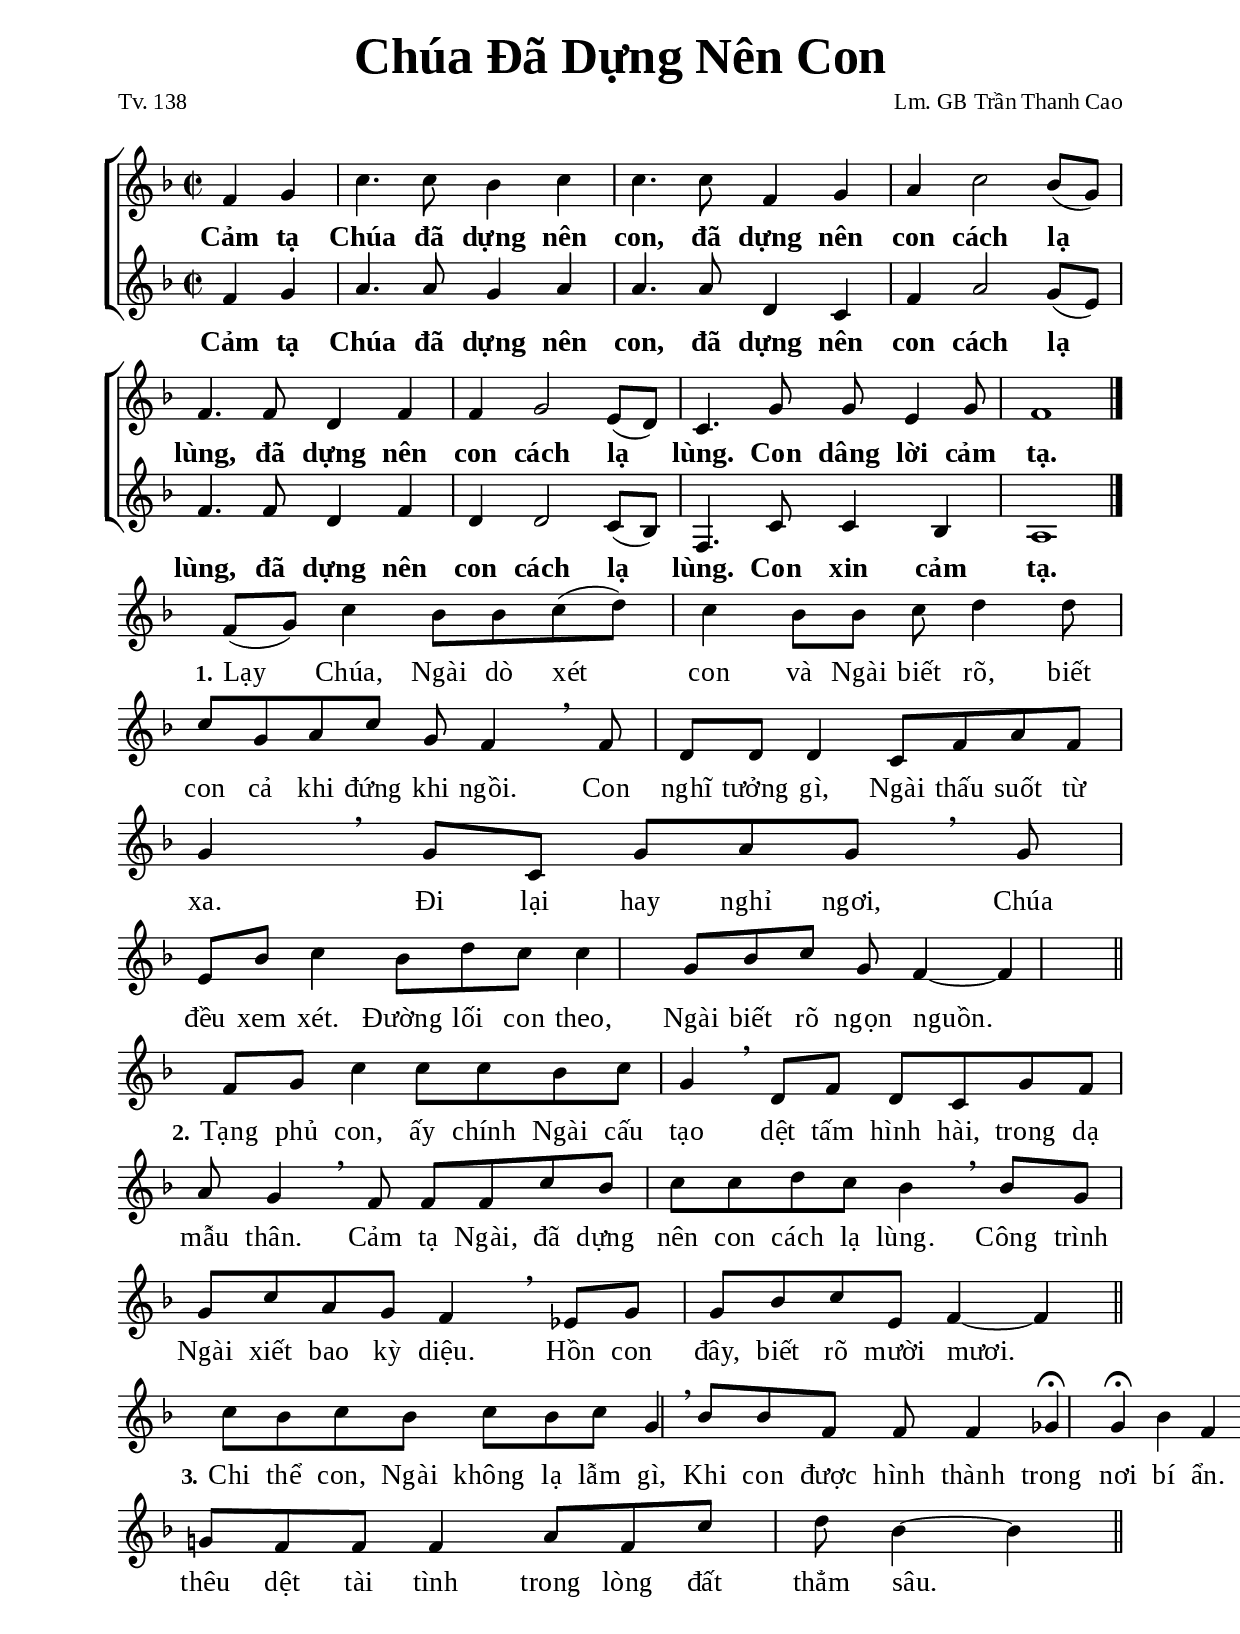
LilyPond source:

% Cài đặt chung
\version "2.22.1"
\include "english.ly"

\header {
  title = \markup { \fontsize #3 "Chúa Đã Dựng Nên Con" }
  poet = "Tv. 138"
  composer = "Lm. GB Trần Thanh Cao"
  arranger = " "
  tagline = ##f
}

% Nhạc điệp khúc
nhacDiepKhucSop = \relative c' {
  \partial 2 f4 g |
  c4. c8 bf4 c |
  c4. c8 f,4 g |
  a c2 bf8 _(g) |
  f4. f8 d4 f |
  f g2 e8 _(d) |
  c4. g'8 g e4 g8 |
  f1 \bar "|."
}

nhacDiepKhucBas = \relative c' {
  \partial 2 f4 g |
  a4. a8 g4 a |
  a4. a8 d,4 c |
  f a2 g8 (e) |
  f4. f8 d4 f |
  d d2 c8 (bf) |
  f4. c'8 c4 bf |
  a1
}

% Nhạc phiên khúc
nhacPhienKhucMot = \relative c' {
  f8 (g) c4 bf8 bf c (d) c4
  bf8 bf c d4 d8 c g a c g f4 \breathe
  f8 d d d4 c8 f a f g4 \breathe
  g8 c, g' a g \breathe
  g8 e bf' c4
  bf8 d c c4
  g8 bf c g f4 ~ f \bar "||"
}

nhacPhienKhucHai = \relative c' {
  f8 g c4 c8 c bf c g4 \breathe
  d8 f d c g' f a g4 \breathe
  f8 f f c' bf c c d c bf4 \breathe
  bf8 g g c a g f4 \breathe
  ef8 g g bf c e, f4 ~ f \bar "||"
}


nhacPhienKhucBa = \relative c'' {
  c8 bf c bf c bf c g4 \breathe
  bf8 bf f f f4 gf \fermata g \fermata
  bf f4 \breathe
  f8 g! f f f4
  a8 f c' d bf4 ~ bf \bar "||"
}

% Lời điệp khúc
loiDiepKhucSop = \lyricmode {
  Cảm tạ Chúa đã dựng nên con,
  đã dựng nên con cách lạ lùng,
  đã dựng nên con cách lạ lùng.
  Con dâng lời cảm tạ.
}

loiDiepKhucBas = \lyricmode {
  Cảm tạ Chúa đã dựng nên con,
  đã dựng nên con cách lạ lùng,
  đã dựng nên con cách lạ lùng.
  Con xin cảm tạ.
}

% Lời phiên khúc
loiPhienKhucMot = \lyricmode {
  \set stanza = #"1."
  Lạy Chúa, Ngài dò xét con và Ngài biết rõ,
  biết con cả khi đứng khi ngồi.
  Con nghĩ tưởng gì, Ngài thấu suốt từ xa.
  Đi lại hay nghỉ ngơi, Chúa đều xem xét.
  Đường lối con theo, Ngài biết rõ ngọn nguồn.
}

loiPhienKhucHai = \lyricmode {
  \set stanza = #"2."
  Tạng phủ con, ấy chính Ngài cấu tạo dệt tấm hình hài,
  trong dạ mẫu thân.
  Cảm tạ Ngài, đã dựng nên con cách lạ lùng.
  Công trình Ngài xiết bao kỳ diệu.
  Hồn con đây, biết rõ mười mươi.
}

loiPhienKhucBa = \lyricmode {
  \set stanza = #"3."
  Chi thể con, Ngài không lạ lẫm gì,
  Khi con được hình thành trong nơi bí ẩn.
  Được thêu dệt tài tình trong lòng đất thẳm sâu.
}

% Dàn trang
\paper {
  #(set-paper-size "a4")
  top-margin = 20\mm
  bottom-margin = 10\mm
  left-margin = 20\mm
  right-margin = 20\mm
  indent = #0
  #(define fonts
    (make-pango-font-tree
      "Liberation Serif"
      "Liberation Serif"
      "Liberation Serif"
      (/ 20 20)))
  page-count = #1
  system-system-spacing = #'((basic-distance . 11.5)
                             (minimum-distance . 11.5)
                             (padding . 1))
  score-system-spacing = #'((basic-distance . 11.5)
                             (minimum-distance . 11.5)
                             (padding . 1))
}

\score {
  \new ChoirStaff <<
    \new Staff \with {
        \consists "Merge_rests_engraver"
        %\magnifyStaff #(magstep +1)
      }
      <<
      \new Voice = beSop {
        \key f \major \time 2/2 \nhacDiepKhucSop
      }
      \new Lyrics \with {
          \override VerticalAxisGroup.
            nonstaff-relatedstaff-spacing.padding = #1
          \override VerticalAxisGroup.
            nonstaff-unrelatedstaff-spacing.padding = #1
        }
        \lyricsto beSop \loiDiepKhucSop
    >>
    \new Staff \with {
        \consists "Merge_rests_engraver"
        %\magnifyStaff #(magstep +1)
      }
      <<
      \new Voice = beBas {
        \key f \major \time 2/2 \nhacDiepKhucBas
      }
      \new Lyrics \with {
          \override VerticalAxisGroup.
            nonstaff-relatedstaff-spacing.padding = #1
          \override VerticalAxisGroup.
            nonstaff-unrelatedstaff-spacing.padding = #1
        }
        \lyricsto beBas \loiDiepKhucBas
    >>
  >>
  \layout {
    \override Lyrics.LyricText.font-series = #'bold
    \override Lyrics.LyricText.font-size = #+2
    \override Lyrics.LyricSpace.minimum-distance = #1.6
    \override Score.BarNumber.break-visibility = ##(#f #f #f)
    \override Score.SpacingSpanner.uniform-stretching = ##t
  }
}

\score {
  \new ChoirStaff <<
    \new Staff = phienKhuc \with {
        %\magnifyStaff #(magstep +1)
      }
      <<
      \new Voice = beSop {
        \key f \major \time 2/2 \nhacPhienKhucMot
      }
    >>
    \new Lyrics \with {
          \override VerticalAxisGroup.
            nonstaff-relatedstaff-spacing.padding = #1.2
          \override VerticalAxisGroup.
            nonstaff-unrelatedstaff-spacing.padding = #1
        }
        \lyricsto beSop \loiPhienKhucMot
  >>
  \layout {
    \override Staff.TimeSignature.transparent = ##t
    \override Lyrics.LyricText.font-size = #+2
    \override Lyrics.LyricSpace.minimum-distance = #0.9
    \override Score.BarNumber.break-visibility = ##(#f #f #f)
    \override Score.SpacingSpanner.uniform-stretching = ##t
    \set Score.barAlways = ##t
    \set Score.defaultBarType = ""
  } 
}

\score {
  \new ChoirStaff <<
    \new Staff = phienKhuc \with {
        %\magnifyStaff #(magstep +1)
      }
      <<
      \new Voice = beSop {
        \key f \major \time 2/2 \nhacPhienKhucHai
      }
    >>
    \new Lyrics \with {
          \override VerticalAxisGroup.
            nonstaff-relatedstaff-spacing.padding = #1
          \override VerticalAxisGroup.
            nonstaff-unrelatedstaff-spacing.padding = #1
        }
        \lyricsto beSop \loiPhienKhucHai
  >>
  \layout {
    \override Staff.TimeSignature.transparent = ##t
    \override Lyrics.LyricText.font-size = #+2
    \override Lyrics.LyricSpace.minimum-distance = #1.5
    \override Score.BarNumber.break-visibility = ##(#f #f #f)
    \override Score.SpacingSpanner.uniform-stretching = ##t
    \set Score.barAlways = ##t
    \set Score.defaultBarType = ""
  } 
}

\score {
  \new ChoirStaff <<
    \new Staff = phienKhuc \with {
        %\magnifyStaff #(magstep +1)
      }
      <<
      \new Voice = beSop {
        \key f \major \time 2/2 \nhacPhienKhucBa
      }
    >>
    \new Lyrics \with {
          \override VerticalAxisGroup.
            nonstaff-relatedstaff-spacing.padding = #1.2
          \override VerticalAxisGroup.
            nonstaff-unrelatedstaff-spacing.padding = #1
        }
        \lyricsto beSop \loiPhienKhucBa
  >>
  \layout {
    \override Staff.TimeSignature.transparent = ##t
    \override Lyrics.LyricText.font-size = #+2
    \override Lyrics.LyricSpace.minimum-distance = #1.5
    \override Score.BarNumber.break-visibility = ##(#f #f #f)
    \override Score.SpacingSpanner.uniform-stretching = ##t
    \set Score.barAlways = ##t
    \set Score.defaultBarType = ""
  } 
}
